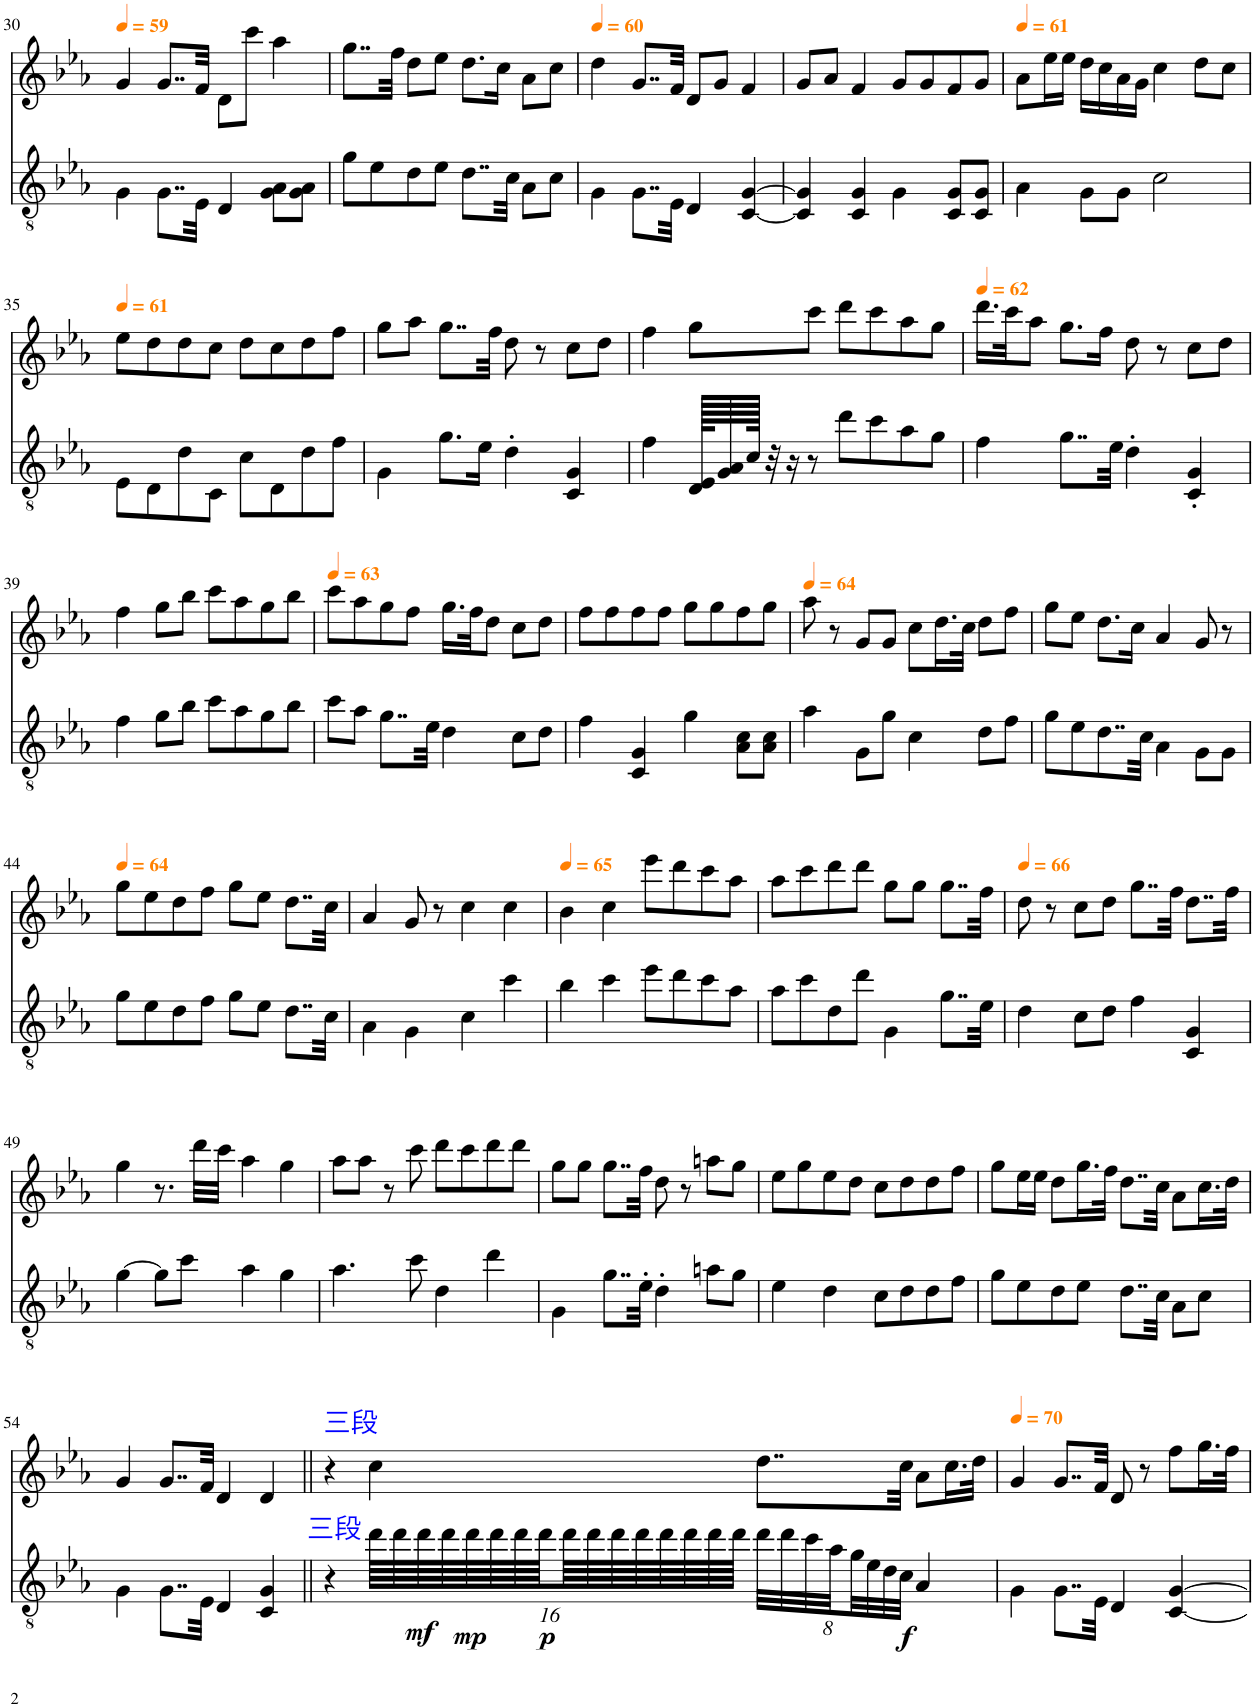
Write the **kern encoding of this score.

**kern	**dynam	**kern
*part2	*part2	*part1
*staff2	*staff2	*staff1
*I"琴, [A-02]	*	*I"フルート
!!LO:PB:g=z
*clefGv2	*	*clefG2
*k[b-e-a-]	*	*k[b-e-a-]
*M4/4	*	*M4/4
*MM59	*	*MM59
=30	=30	=30
4G\	.	4g/
8..G\L	.	8..g/L
32E-\Jkk	.	32f/Jkk
4D/	.	8d\L
.	.	8ccc\J
8G\ 8A-\L	.	4aa-\
8G\ 8A-\J	.	.
=31	=31	=31
8g\L	.	8..gg\L
8e-\	.	.
.	.	32ff\Jkk
8d\	.	8dd\L
8e-\J	.	8ee-\J
8..d\L	.	8.dd\L
.	.	16cc\Jk
32c\Jkk	.	.
8A-\L	.	8a-\L
8c\J	.	8cc\J
=32	=32	=32
*	*	*MM60
4G\	.	4dd\
8..G\L	.	8..g/L
32E-\Jkk	.	32f/Jkk
4D/	.	8d/L
.	.	8g/J
[4C/ [4G/	.	4f/
=33	=33	=33
4C/] 4G/]	.	8g/L
.	.	8a-/J
4C/ 4G/	.	4f/
4G\	.	8g/L
.	.	8g/
8C/ 8G/L	.	8f/
8C/ 8G/J	.	8g/J
=34	=34	=34
*	*	*MM61
4A-\	.	8a-\L
.	.	16ee-\L
.	.	16ee-\JJ
8G\L	.	16dd\LL
.	.	16cc\
8G\J	.	16a-\
.	.	16g\JJ
2c\	.	4cc\
.	.	8dd\L
.	.	8cc\J
!!LO:LB:g=z
=35	=35	=35
*	*	*MM61
8E-\L	.	8ee-\L
8D\	.	8dd\
8d\	.	8dd\
8C\J	.	8cc\J
8c\L	.	8dd\L
8D\	.	8cc\
8d\	.	8dd\
8f\J	.	8ff\J
=36	=36	=36
4G\	.	8gg\L
.	.	8aa-\J
8.g\L	.	8..gg\L
16e-\Jk	.	.
.	.	32ff\Jkk
4d'\	.	8dd\
.	.	8r
4C/ 4G/	.	8cc\L
.	.	8dd\J
=37	=37	=37
4f\	.	4ff\
128D/ 128E-/KLLLL	.	8gg\L
64G/ 64A-/	.	.
128c/JJJJk	.	.
32r	.	.
16r	.	.
8r	.	8ccc\J
8dd\L	.	8ddd\L
8cc\	.	8ccc\
8a-\	.	8aa-\
8g\J	.	8gg\J
=38	=38	=38
*	*	*MM62
4f\	.	16.ddd\LL
.	.	32ccc\JK
.	.	8aa-\J
8..g\L	.	8.gg\L
.	.	16ff\Jk
32e-\Jkk	.	.
4d'\	.	8dd\
.	.	8r
4C/' 4G/'	.	8cc\L
.	.	8dd\J
!!LO:LB:g=z
=39	=39	=39
4f\	.	4ff\
8g\L	.	8gg\L
8b-\J	.	8bb-\J
8cc\L	.	8ccc\L
8a-\	.	8aa-\
8g\	.	8gg\
8b-\J	.	8bb-\J
=40	=40	=40
*	*	*MM63
8cc\L	.	8ccc\L
8a-\J	.	8aa-\
8..g\L	.	8gg\
.	.	8ff\J
32e-\Jkk	.	.
4d\	.	16.gg\LL
.	.	32ff\JK
.	.	8dd\J
8c\L	.	8cc\L
8d\J	.	8dd\J
=41	=41	=41
4f\	.	8ff\L
.	.	8ff\
4C/ 4G/	.	8ff\
.	.	8ff\J
4g\	.	8gg\L
.	.	8gg\
8A-\ 8c\L	.	8ff\
8A-\ 8c\J	.	8gg\J
=42	=42	=42
*	*	*MM64
4a-\	.	8aa-\
.	.	8r
8G\L	.	8g/L
8g\J	.	8g/J
4c\	.	8cc\L
.	.	16.dd\L
.	.	32cc\JJk
8d\L	.	8dd\L
8f\J	.	8ff\J
=43	=43	=43
8g\L	.	8gg\L
8e-\	.	8ee-\J
8..d\	.	8.dd\L
.	.	16cc\Jk
32c\Jkk	.	.
4A-\	.	4a-/
8G\L	.	8g/
8G\J	.	8r
!!LO:LB:g=z
=44	=44	=44
*	*	*MM64
8g\L	.	8gg\L
8e-\	.	8ee-\
8d\	.	8dd\
8f\J	.	8ff\J
8g\L	.	8gg\L
8e-\J	.	8ee-\J
8..d\L	.	8..dd\L
32c\Jkk	.	32cc\Jkk
=45	=45	=45
4A-\	.	4a-/
4G\	.	8g/
.	.	8r
4c\	.	4cc\
4cc\	.	4cc\
=46	=46	=46
*	*	*MM65
4b-\	.	4b-\
4cc\	.	4cc\
8ee-\L	.	8eee-\L
8dd\	.	8ddd\
8cc\	.	8ccc\
8a-\J	.	8aa-\J
=47	=47	=47
8a-\L	.	8aa-\L
8cc\	.	8ccc\
8d\	.	8ddd\
8dd\J	.	8ddd\J
4G\	.	8gg\L
.	.	8gg\J
8..g\L	.	8..gg\L
32e-\Jkk	.	32ff\Jkk
=48	=48	=48
*	*	*MM66
4d\	.	8dd\
.	.	8r
8c\L	.	8cc\L
8d\J	.	8dd\J
4f\	.	8..gg\L
.	.	32ff\Jkk
4C/ 4G/	.	8..dd\L
.	.	32ff\Jkk
!!LO:LB:g=z
=49	=49	=49
[4g\	.	4gg\
8g\L]	.	8.r
8cc\J	.	.
.	.	32ddd\LLL
.	.	32ccc\JJJ
4a-\	.	4aa-\
4g\	.	4gg\
=50	=50	=50
4.a-\	.	8aa-\L
.	.	8aa-\J
.	.	8r
8cc\	.	8ccc\
4d\	.	8ddd\L
.	.	8ccc\
4dd\	.	8ddd\
.	.	8ddd\J
=51	=51	=51
4G\	.	8gg\L
.	.	8gg\J
8..g\L	.	8..gg\L
32e-'\Jkk	.	32ff\Jkk
4d'\	.	8dd\
.	.	8r
8an\L	.	8aan\L
8g\J	.	8gg\J
=52	=52	=52
4e-\	.	8ee-\L
.	.	8gg\
4d\	.	8ee-\
.	.	8dd\J
8c\L	.	8cc\L
8d\	.	8dd\
8d\	.	8dd\
8f\J	.	8ff\J
=53	=53	=53
8g\L	.	8gg\L
8e-\	.	16ee-\L
.	.	16ee-\JJ
8d\	.	8dd\L
8e-\J	.	16.gg\L
.	.	32ff\JJk
8..d\L	.	8..dd\L
32c\Jkk	.	32cc\Jkk
8A-\L	.	8a-\L
8c\J	.	16.cc\L
.	.	32dd\JJk
!!LO:LB:g=z
=54	=54	=54
4G\	.	4g/
8..G\L	.	8..g/L
32E-\Jkk	.	32f/Jkk
4D/	.	4d/
4C/ 4G/	.	4d/
=55||	=55||	=55||
!	!	!LO:TX:a:color=#0000FF:t=三段
!LO:TX:a:color=#0000FF:t=三段	!	!
4r	.	4r
64dd\LLLL	.	4cc\
64dd\	.	.
!	!LO:DY:b	!
64dd\	mf	.
64dd\	.	.
!	!LO:DY:b	!
64dd\	mp	.
64dd\	.	.
64dd\	.	.
!	!LO:DY:b	!
64dd\	p	.
64dd\	.	.
64dd\	.	.
64dd\	.	.
64dd\	.	.
64dd\	.	.
64dd\	.	.
64dd\	.	.
64dd\JJJJ	.	.
32dd\LLL	.	8..dd\L
32dd\	.	.
32cc\	.	.
32a-\	.	.
32g\	.	.
32e-\	.	.
32d\	.	.
!	!LO:DY:b	!
32c\JJJ	f	32cc\Jkk
4A-/	.	8a-\L
.	.	16.cc\L
.	.	32dd\JJk
=56	=56	=56
*	*	*MM70
4G\	.	4g/
8..G\L	.	8..g/L
32E-\Jkk	.	32f/Jkk
4D/	.	8d/
.	.	8r
[4C/ [4G/	.	8ff\L
.	.	16.gg\L
.	.	32ff\JJk
=	=	=
*-	*-	*-
